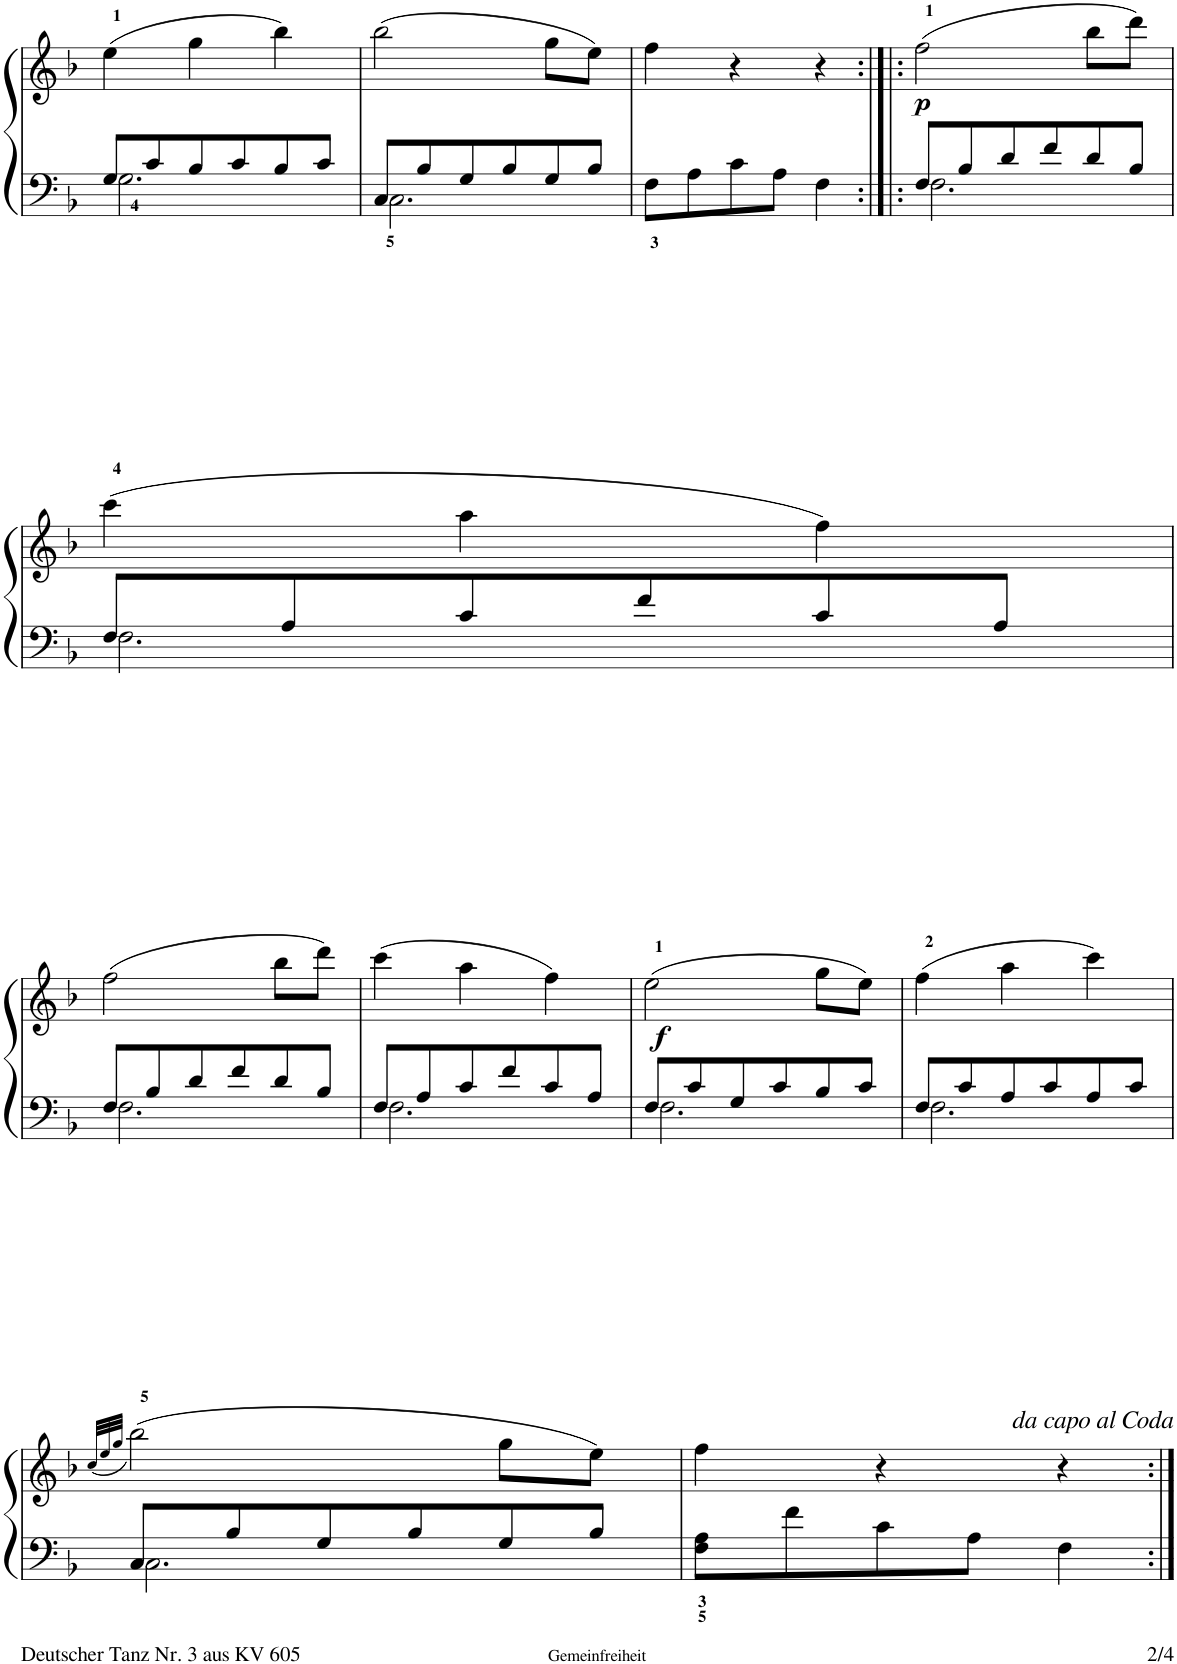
**kern	**kern	**dynam
*part1	*part1	*part1
*staff2	*staff1	*staff1/2
*I"Piano	*	*
*I'Pno.	*	*
!!LO:PB:g=z
*clefF4	*clefG2	*
*k[b-]	*k[b-]	*
*F:	*F:	*
*M3/4	*M3/4	*
=22	=22	=22
*^	*	*
8G/L	2.G<\	(4ee\	.
8c/	.	.	.
8B-/	.	4gg\	.
8c/	.	.	.
8B-/	.	4bb-\)	.
8c/J	.	.	.
=23	=23	=23	=23
8C/L	2.C\	(2bb-\	.
8B-/	.	.	.
8G/	.	.	.
8B-/	.	.	.
8G/	.	8gg\L	.
8B-/J	.	8ee\J)	.
*v	*v	*	*
=24	=24	=24
8F<\L	4ff\	.
8A\	.	.
8c\	4r	.
8A\J	.	.
4F\	4r	.
=25:|!|:	=25:|!|:	=25:|!|:
*^	*	*
!	!	!	!LO:DY:b
8F/L	2.F\	(2ff\	p
8B-/	.	.	.
8d/	.	.	.
8f/	.	.	.
8d/	.	8bb-\L	.
8B-/J	.	8ddd\J)	.
!!LO:LB:g=z
=26	=26	=26	=26
8F/L	2.F\	(4ccc\	.
8A/	.	.	.
8c/	.	4aa\	.
8f/	.	.	.
8c/	.	4ff\)	.
8A/J	.	.	.
!!LO:LB:g=z
=27	=27	=27	=27
8F/L	2.F\	(2ff\	.
8B-/	.	.	.
8d/	.	.	.
8f/	.	.	.
8d/	.	8bb-\L	.
8B-/J	.	8ddd\J)	.
=28	=28	=28	=28
8F/L	2.F\	(4ccc\	.
8A/	.	.	.
8c/	.	4aa\	.
8f/	.	.	.
8c/	.	4ff\)	.
8A/J	.	.	.
=29	=29	=29	=29
!	!	!	!LO:DY:b
8F/L	2.F\	(2ee\	f
8c/	.	.	.
8G/	.	.	.
8c/	.	.	.
8B-/	.	8gg\L	.
8c/J	.	8ee\J)	.
=30	=30	=30	=30
8F/L	2.F\	(4ff\	.
8c/	.	.	.
8A/	.	4aa\	.
8c/	.	.	.
8A/	.	4ccc\)	.
8c/J	.	.	.
!!LO:LB:g=z
=31	=31	=31	=31
.	.	(32qcc/LLL	.
.	.	32qee/	.
.	.	32qgg/JJJ	.
8C/L	2.C\	(2bb-\)	.
8B-/	.	.	.
8G/	.	.	.
8B-/	.	.	.
8G/	.	8gg\L	.
8B-/J	.	8ee\J)	.
*v	*v	*	*
=32	=32	=32
8F\<< 8A\<<L	4ff\	.
8f\	.	.
8c\	4r	.
8A\J	.	.
4F\	4r	.
=:|!	=:|!	=:|!
*-	*-	*-
